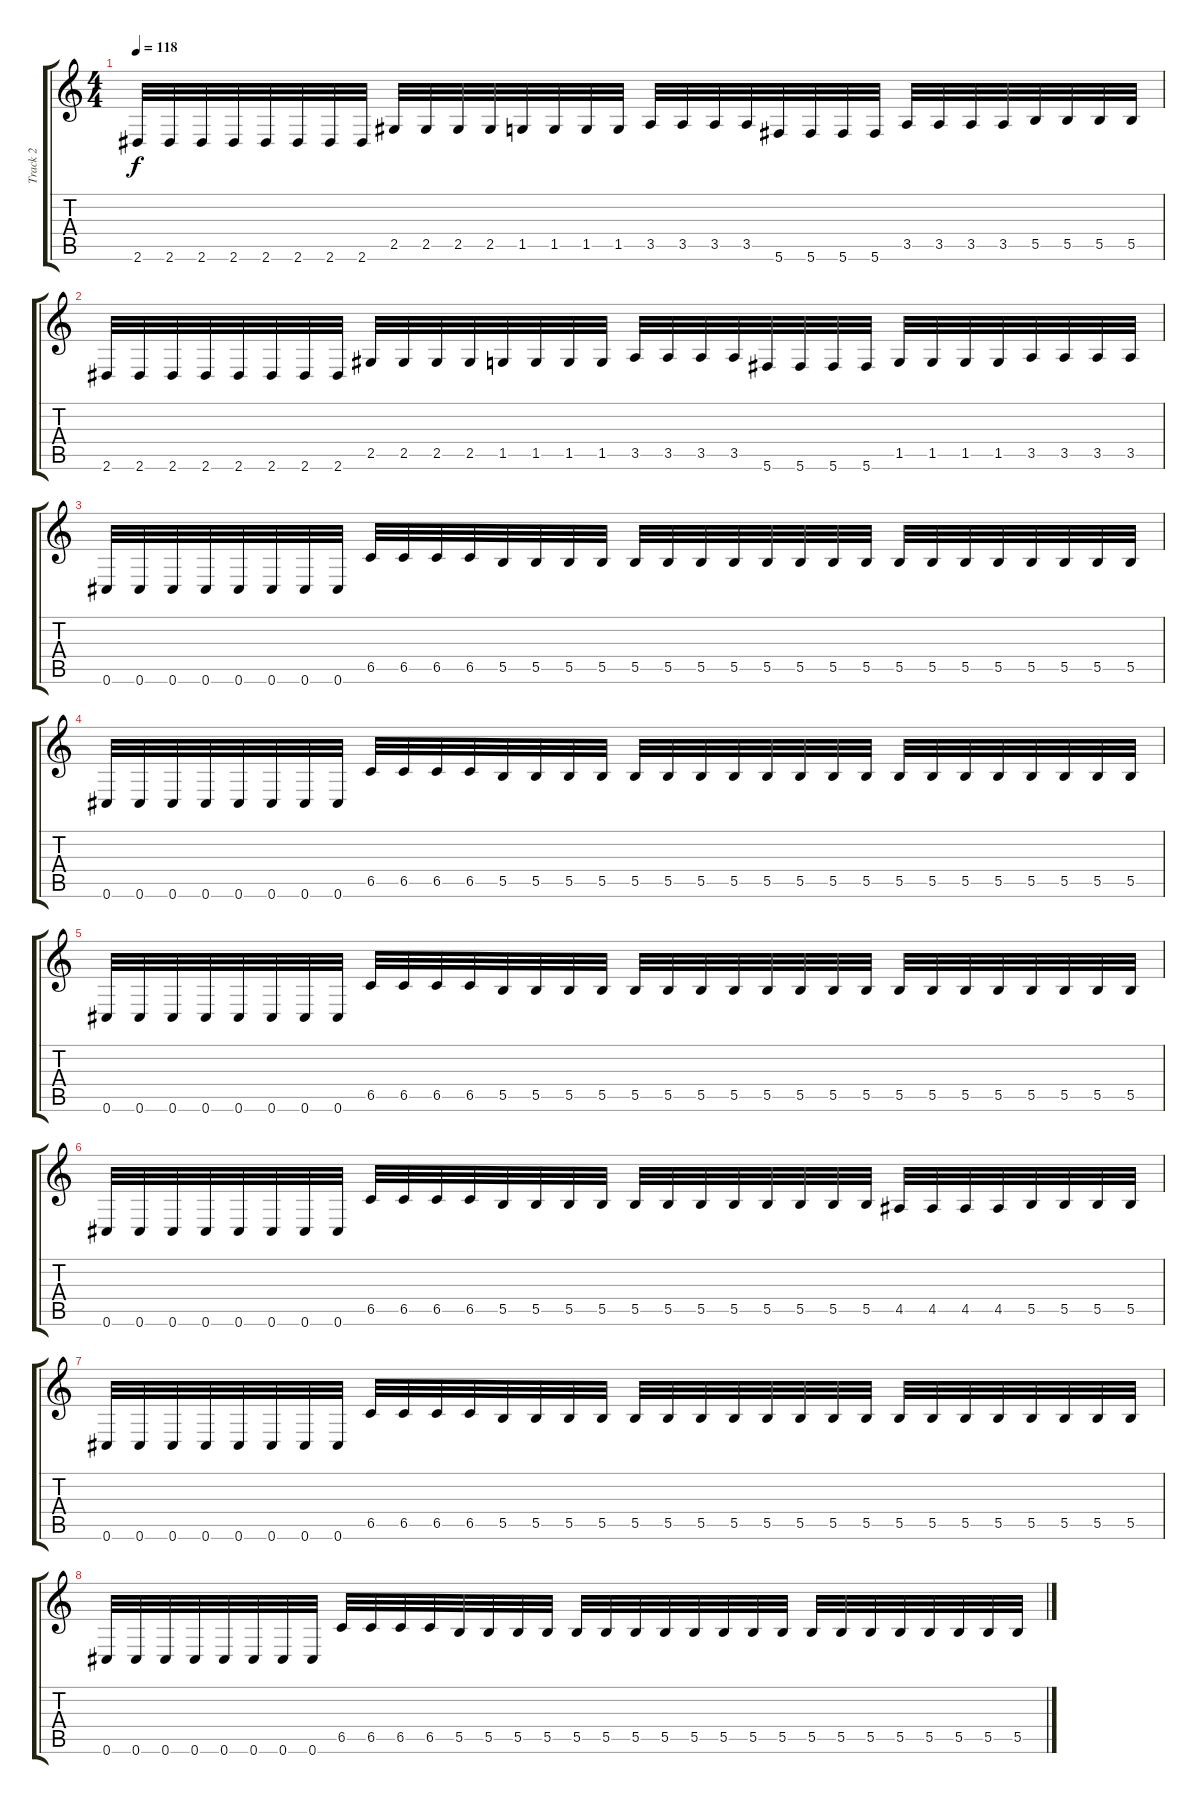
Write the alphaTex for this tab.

\track ("Track 2" "Track 2") {instrument distortionguitar}
\staff {score tabs}
\tuning (Db4 Ab3 E3 B2 Gb2 Db2) {hide}
\ts (4 4)
\tempo 118
\clef g2
\ks c
2.6.32{dy f} 2.6.32 2.6.32 2.6.32 2.6.32 2.6.32 2.6.32 2.6.32 2.5.32 2.5.32 2.5.32 2.5.32 1.5.32 1.5.32 1.5.32 1.5.32 3.5.32 3.5.32 3.5.32 3.5.32 5.6.32 5.6.32 5.6.32 5.6.32 3.5.32 3.5.32 3.5.32 3.5.32 5.5.32 5.5.32 5.5.32 5.5.32 |
2.6.32 2.6.32 2.6.32 2.6.32 2.6.32 2.6.32 2.6.32 2.6.32 2.5.32 2.5.32 2.5.32 2.5.32 1.5.32 1.5.32 1.5.32 1.5.32 3.5.32 3.5.32 3.5.32 3.5.32 5.6.32 5.6.32 5.6.32 5.6.32 1.5.32 1.5.32 1.5.32 1.5.32 3.5.32 3.5.32 3.5.32 3.5.32 |
0.6.32 0.6.32 0.6.32 0.6.32 0.6.32 0.6.32 0.6.32 0.6.32 6.5.32 6.5.32 6.5.32 6.5.32 5.5.32 5.5.32 5.5.32 5.5.32 5.5.32 5.5.32 5.5.32 5.5.32 5.5.32 5.5.32 5.5.32 5.5.32 5.5.32 5.5.32 5.5.32 5.5.32 5.5.32 5.5.32 5.5.32 5.5.32 |
0.6.32 0.6.32 0.6.32 0.6.32 0.6.32 0.6.32 0.6.32 0.6.32 6.5.32 6.5.32 6.5.32 6.5.32 5.5.32 5.5.32 5.5.32 5.5.32 5.5.32 5.5.32 5.5.32 5.5.32 5.5.32 5.5.32 5.5.32 5.5.32 5.5.32 5.5.32 5.5.32 5.5.32 5.5.32 5.5.32 5.5.32 5.5.32 |
0.6.32 0.6.32 0.6.32 0.6.32 0.6.32 0.6.32 0.6.32 0.6.32 6.5.32 6.5.32 6.5.32 6.5.32 5.5.32 5.5.32 5.5.32 5.5.32 5.5.32 5.5.32 5.5.32 5.5.32 5.5.32 5.5.32 5.5.32 5.5.32 5.5.32 5.5.32 5.5.32 5.5.32 5.5.32 5.5.32 5.5.32 5.5.32 |
0.6.32 0.6.32 0.6.32 0.6.32 0.6.32 0.6.32 0.6.32 0.6.32 6.5.32 6.5.32 6.5.32 6.5.32 5.5.32 5.5.32 5.5.32 5.5.32 5.5.32 5.5.32 5.5.32 5.5.32 5.5.32 5.5.32 5.5.32 5.5.32 4.5.32 4.5.32 4.5.32 4.5.32 5.5.32 5.5.32 5.5.32 5.5.32 |
0.6.32 0.6.32 0.6.32 0.6.32 0.6.32 0.6.32 0.6.32 0.6.32 6.5.32 6.5.32 6.5.32 6.5.32 5.5.32 5.5.32 5.5.32 5.5.32 5.5.32 5.5.32 5.5.32 5.5.32 5.5.32 5.5.32 5.5.32 5.5.32 5.5.32 5.5.32 5.5.32 5.5.32 5.5.32 5.5.32 5.5.32 5.5.32 |
0.6.32 0.6.32 0.6.32 0.6.32 0.6.32 0.6.32 0.6.32 0.6.32 6.5.32 6.5.32 6.5.32 6.5.32 5.5.32 5.5.32 5.5.32 5.5.32 5.5.32 5.5.32 5.5.32 5.5.32 5.5.32 5.5.32 5.5.32 5.5.32 5.5.32 5.5.32 5.5.32 5.5.32 5.5.32 5.5.32 5.5.32 5.5.32
